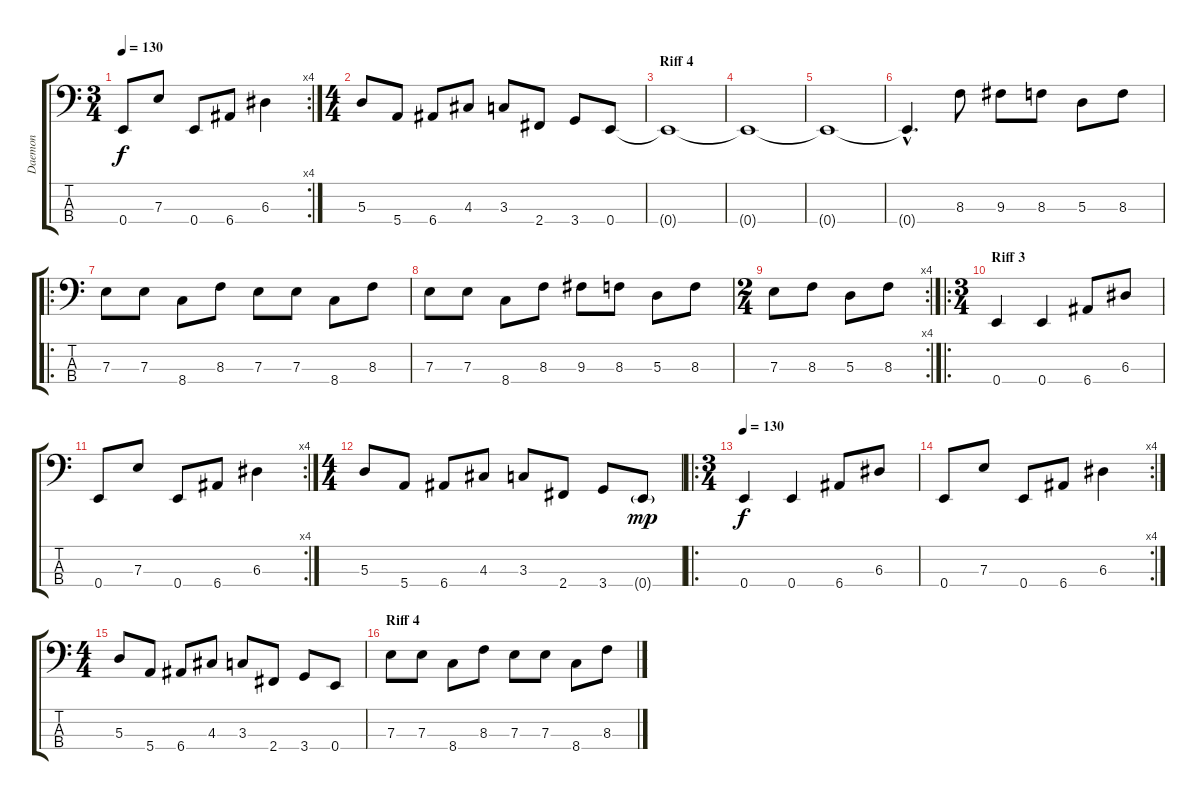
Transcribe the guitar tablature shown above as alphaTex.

\track ("Daemon" "Daemon") {instrument electricbasspick}
\staff {score tabs}
\tuning (G2 D2 A1 E1) {hide}
\rc 4
\ts (3 4)
\tempo 130
\clef f4
\ks c
0.4.8{dy f} 7.3.8 0.4.8 6.4.8 6.3.4 |
\ts (4 4)
\section ("" "")
5.3.8 5.4.8 6.4.8 4.3.8 3.3.8 2.4.8 3.4.8 0.4.8 |
\section ("" "Riff 4")
0.4{t}.1 |
0.4{t}.1 |
0.4{t}.1 |
0.4{hac t}.4{d} 8.3.8 9.3.8 8.3.8 5.3.8 8.3.8 |
\ro
7.3.8 7.3.8 8.4.8 8.3.8 7.3.8 7.3.8 8.4.8 8.3.8 |
7.3.8 7.3.8 8.4.8 8.3.8 9.3.8 8.3.8 5.3.8 8.3.8 |
\rc 4
\ts (2 4)
7.3.8 8.3.8 5.3.8 8.3.8 |
\ro
\ts (3 4)
\section ("" "Riff 3")
0.4.4 0.4.4 6.4.8 6.3.8 |
\rc 4
0.4.8 7.3.8 0.4.8 6.4.8 6.3.4 |
\ts (4 4)
\section ("" "")
5.3.8 5.4.8 6.4.8 4.3.8 3.3.8 2.4.8 3.4.8 0.4{g}.8{dy mp} |
\ro
\ts (3 4)
\tempo 130
0.4.4{dy f} 0.4.4 6.4.8 6.3.8 |
\rc 4
0.4.8 7.3.8 0.4.8 6.4.8 6.3.4 |
\ts (4 4)
\section ("" "")
5.3.8 5.4.8 6.4.8 4.3.8 3.3.8 2.4.8 3.4.8 0.4.8 |
\section ("" "Riff 4")
7.3.8 7.3.8 8.4.8 8.3.8 7.3.8 7.3.8 8.4.8 8.3.8
